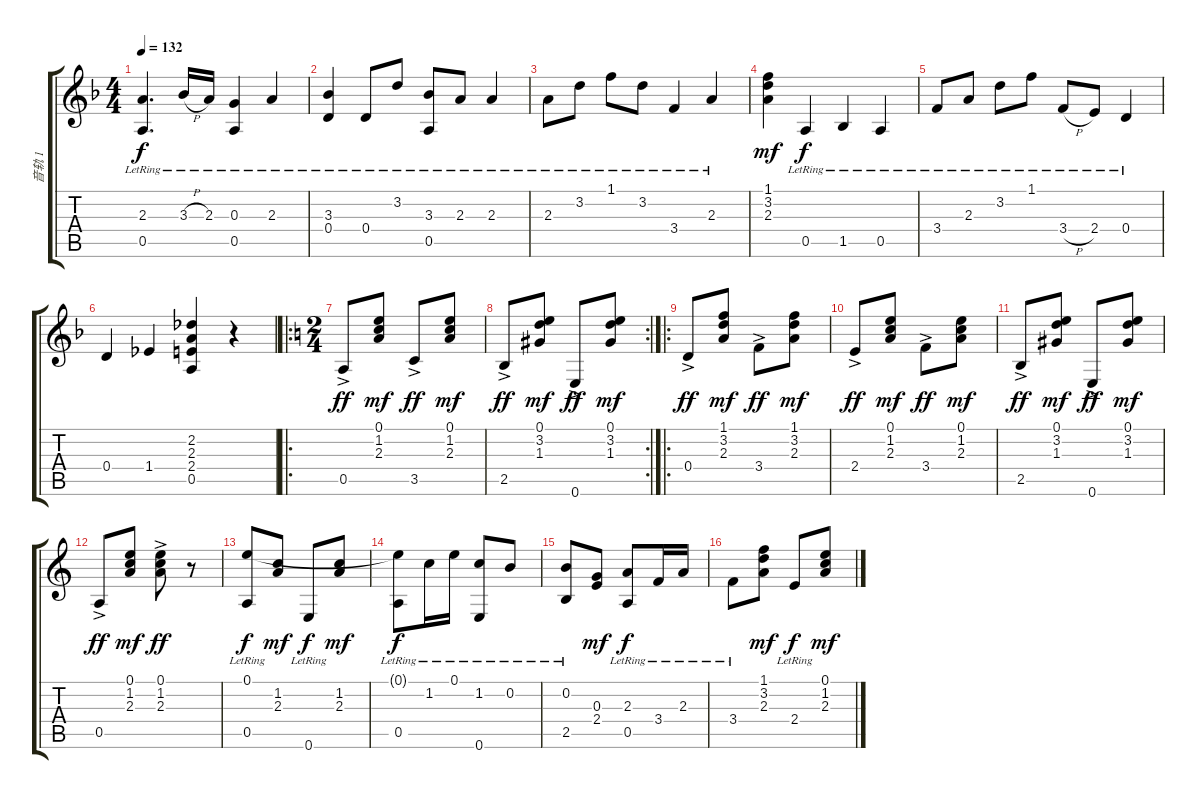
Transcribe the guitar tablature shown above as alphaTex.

\track ("音轨 1" "音轨 1") {instrument acousticguitarsteel}
\staff {score tabs}
\tuning (E4 B3 G3 D3 A2 E2) {hide}
\ts (4 4)
\tempo 132
\clef g2
\ks f
(2.3{lr} 0.5{lr}).4{d dy f} 3.3{h lr}.16 2.3{lr}.16 (0.3{lr} 0.5{lr}).4 2.3{lr}.4 |
(3.3{lr} 0.4{lr}).4 0.4{lr}.8 3.2{lr}.8 (3.3{lr} 0.5{lr}).8 2.3{lr}.8 2.3{lr}.4 |
2.3{lr}.8 3.2{lr}.8 1.1{lr}.8 3.2{lr}.8 3.4{lr}.4 2.3{lr}.4 |
(1.1 3.2 2.3).4{dy mf} 0.5{lr}.4{dy f} 1.5{lr}.4 0.5{lr}.4 |
3.4{lr}.8 2.3{lr}.8 3.2{lr}.8 1.1{lr}.8 3.4{h lr}.8 2.4{lr}.8 0.4{lr}.4 |
0.4.4 1.4.4 (2.2 2.3 2.4 0.5).4 r.4 |
\ro
\ts (2 4)
\ks c
0.5{ac}.8{dy ff} (0.1 1.2 2.3).8{dy mf} 3.5{ac}.8{dy ff} (0.1 1.2 2.3).8{dy mf} |
\rc 2
2.5{ac}.8{dy ff} (0.1 3.2 1.3).8{dy mf} 0.6{ac}.8{dy ff} (0.1 3.2 1.3).8{dy mf} |
\ro
0.4{ac}.8{dy ff} (1.1 3.2 2.3).8{dy mf} 3.4{ac}.8{dy ff} (1.1 3.2 2.3).8{dy mf} |
2.4{ac}.8{dy ff} (0.1 1.2 2.3).8{dy mf} 3.4{ac}.8{dy ff} (0.1 1.2 2.3).8{dy mf} |
2.5{ac}.8{dy ff} (0.1 3.2 1.3).8{dy mf} 0.6{ac}.8{dy ff} (0.1 3.2 1.3).8{dy mf} |
0.5{ac}.8{dy ff} (0.1 1.2 2.3).8{dy mf} (0.1{ac} 1.2 2.3).8{dy ff} r.8 |
(0.1{lr} 0.5{lr}).8{dy f} (1.2 2.3).8{dy mf} 0.6{lr}.8{dy f} (1.2 2.3).8{dy mf} |
(0.1{t} 0.5{lr}).8{dy f beam Down} 1.2{lr}.16{beam Down} 0.1{lr}.16{beam Down} (1.2{lr} 0.6{lr}).8 0.2{lr}.8 |
(0.2{lr} 2.5{lr}).8 (0.3 2.4).8{dy mf} (2.3{lr} 0.5{lr}).8{dy f} 3.4{lr}.16 2.3{lr}.16 |
3.4{lr}.8 (1.1 3.2 2.3).8{dy mf} 2.4{lr}.8{dy f} (0.1 1.2 2.3).8{dy mf}
